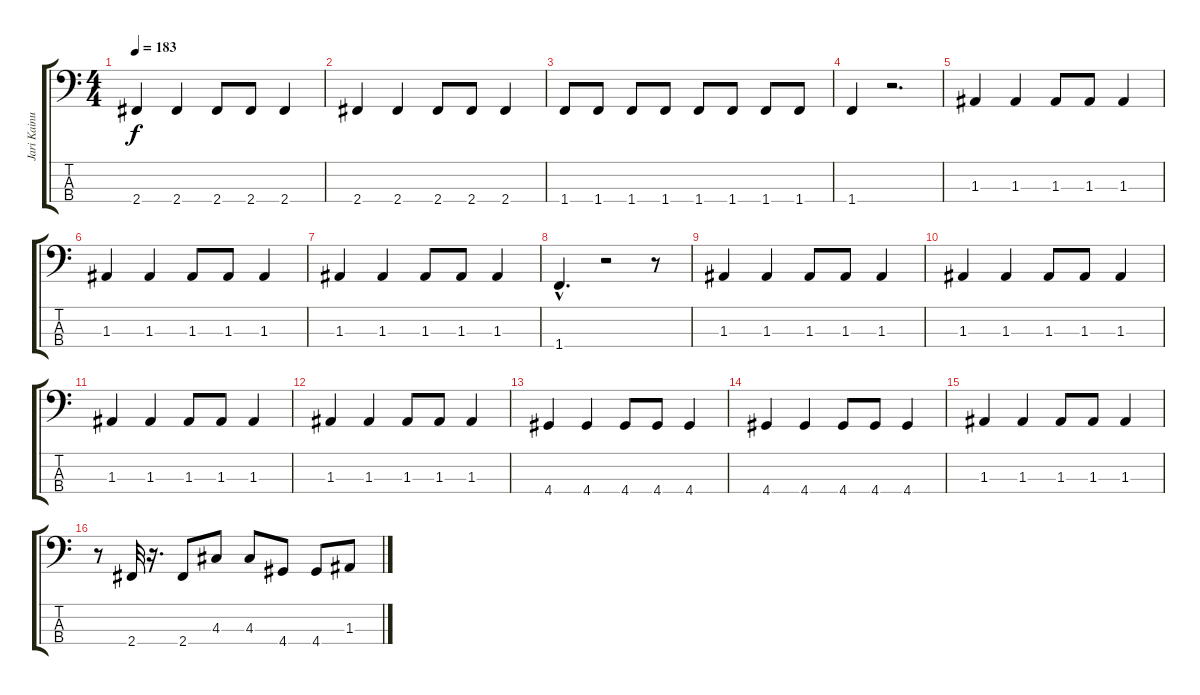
\track ("Jari Kainulainen" "Jari Kainu") {instrument electricbassfinger}
\staff {score tabs}
\tuning (G2 D2 A1 E1) {hide}
\ts (4 4)
\tempo 183
\clef f4
\ks c
2.4.4{dy f} 2.4.4 2.4.8 2.4.8 2.4.4 |
2.4.4 2.4.4 2.4.8 2.4.8 2.4.4 |
1.4.8 1.4.8 1.4.8 1.4.8 1.4.8 1.4.8 1.4.8 1.4.8 |
1.4.4 r.2{d} |
1.3.4 1.3.4 1.3.8 1.3.8 1.3.4 |
1.3.4 1.3.4 1.3.8 1.3.8 1.3.4 |
1.3.4 1.3.4 1.3.8 1.3.8 1.3.4 |
1.4{hac}.4{d} r.2 r.8 |
1.3.4 1.3.4 1.3.8 1.3.8 1.3.4 |
1.3.4 1.3.4 1.3.8 1.3.8 1.3.4 |
1.3.4 1.3.4 1.3.8 1.3.8 1.3.4 |
1.3.4 1.3.4 1.3.8 1.3.8 1.3.4 |
4.4.4 4.4.4 4.4.8 4.4.8 4.4.4 |
4.4.4 4.4.4 4.4.8 4.4.8 4.4.4 |
1.3.4 1.3.4 1.3.8 1.3.8 1.3.4 |
r.8 2.4.32 r.16{d} 2.4.8 4.3.8 4.3.8 4.4.8 4.4.8 1.3.8
